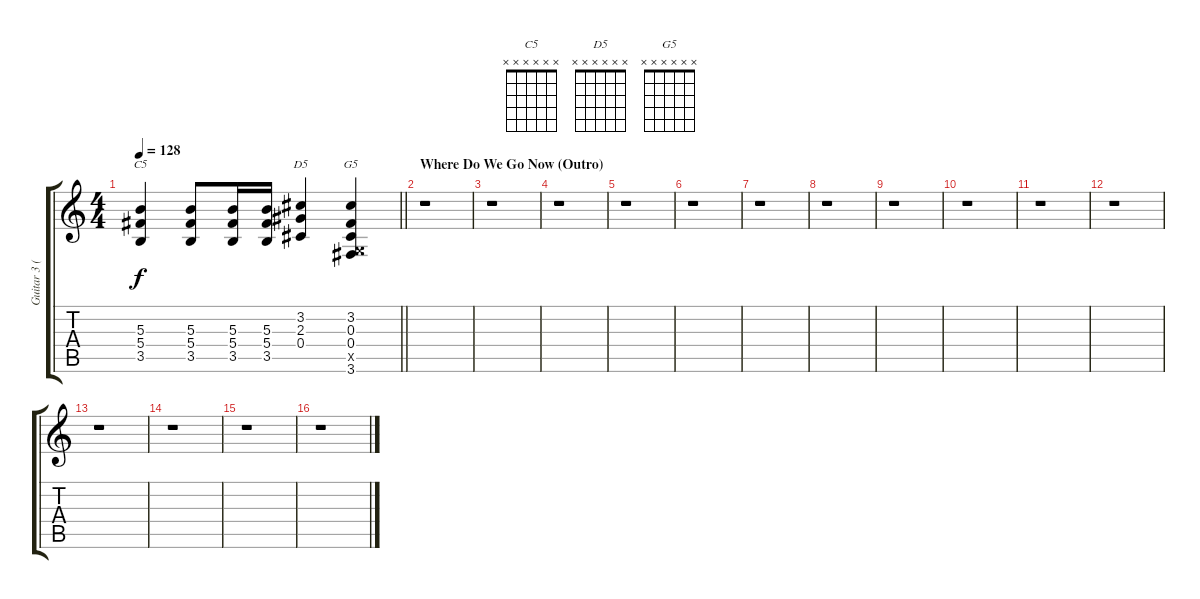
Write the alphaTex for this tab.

\track ("Guitar 3 (Slash)" "Guitar 3 (") {instrument electricguitarjazz}
\staff {score tabs}
\tuning (Eb4 Bb3 Gb3 Db3 Ab2 Eb2) {hide}
\chord ("C5" x x x x x x)
\chord ("D5" x x x x x x)
\chord ("G5" x x x x x x)
\ts (4 4)
\tempo 128
\clef g2
\barLineRight lightlight
\ks c
(5.3 5.4 3.5).4{ch "C5" dy f} (5.3 5.4 3.5).8 (5.3 5.4 3.5).16 (5.3 5.4 3.5).16 (3.2 2.3 0.4).4{ch "D5"} (3.2 0.3 0.4 -1.5{x} 3.6).4{ch "G5"} |
\section ("" "Where Do We Go Now (Outro)")
r.1 |
r.1 |
r.1 |
r.1 |
r.1 |
r.1 |
r.1 |
r.1 |
r.1 |
r.1 |
r.1 |
r.1 |
r.1 |
r.1 |
r.1
